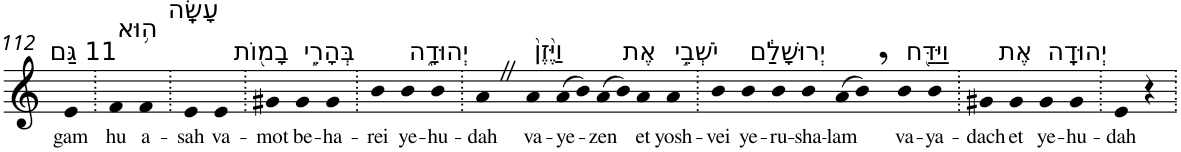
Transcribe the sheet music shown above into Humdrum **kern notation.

**kern	**text
*part1	*part1
*staff1	*staff1
*I"Piano	*
*I'Pno	*
!!LO:PB:g=z
*clefG2	*
*k[]	*
=112	=112
!LO:TX:a:t=11 גַּם	!
!	!LO:LY:b
4e	gam
=113.	=113.
!LO:TX:a:t=ה֥וּא	!
!	!LO:LY:b
4f	hu
!LO:TX:a:t=עָשָֽׂה	!
!	!LO:LY:b
4f	a-
=114.	=114.
!	!LO:LY:b
4e	-sah
!LO:TX:a:t=בָמ֖וֹת	!
!	!LO:LY:b
4e	va-
=115.	=115.
!	!LO:LY:b
4g#X	-mot
!LO:TX:a:t=בְּהָרֵ֣י	!
!	!LO:LY:b
4g#	be-
!	!LO:LY:b
4g#	-ha-
=116.	=116.
!	!LO:LY:b
4b	-rei
!LO:TX:a:t=יְהוּדָ֑ה	!
!	!LO:LY:b
4b	ye-
!	!LO:LY:b
4b	-hu-
=117.	=117.
!	!LO:LY:b
4aZ	-dah
!LO:TX:a:t=וַיֶּ֙זֶן֙	!
!	!LO:LY:b
4a	va-
!	!LO:LY:b
(>8a	-ye-
8b)	.
!	!LO:LY:b
(>8a	-zen
8b)	.
!LO:TX:a:t=אֶת	!
!	!LO:LY:b
4a	et
!LO:TX:a:t=יֹשְׁבֵ֣י	!
!	!LO:LY:b
4a	yosh-
=118.	=118.
!	!LO:LY:b
4b	-vei
!LO:TX:a:t=יְרוּשָׁלִַ֔ם	!
!	!LO:LY:b
4b	ye-
!	!LO:LY:b
4b	-ru-
!	!LO:LY:b
4b	-sha-
!	!LO:LY:b
(>8a	-lam
8b,)	.
!LO:TX:a:t=וַיַּדַּ֖ח	!
!	!LO:LY:b
4b	va-
!	!LO:LY:b
4b	-ya-
=119.	=119.
!	!LO:LY:b
4g#X	-dach
!LO:TX:a:t=אֶת	!
!	!LO:LY:b
4g#	et
!LO:TX:a:t=יְהוּדָֽה	!
!	!LO:LY:b
4g#	ye-
!	!LO:LY:b
4g#	-hu-
=120.	=120.
!	!LO:LY:b
4e	-dah
4r	.
=.	=.
*-	*-
